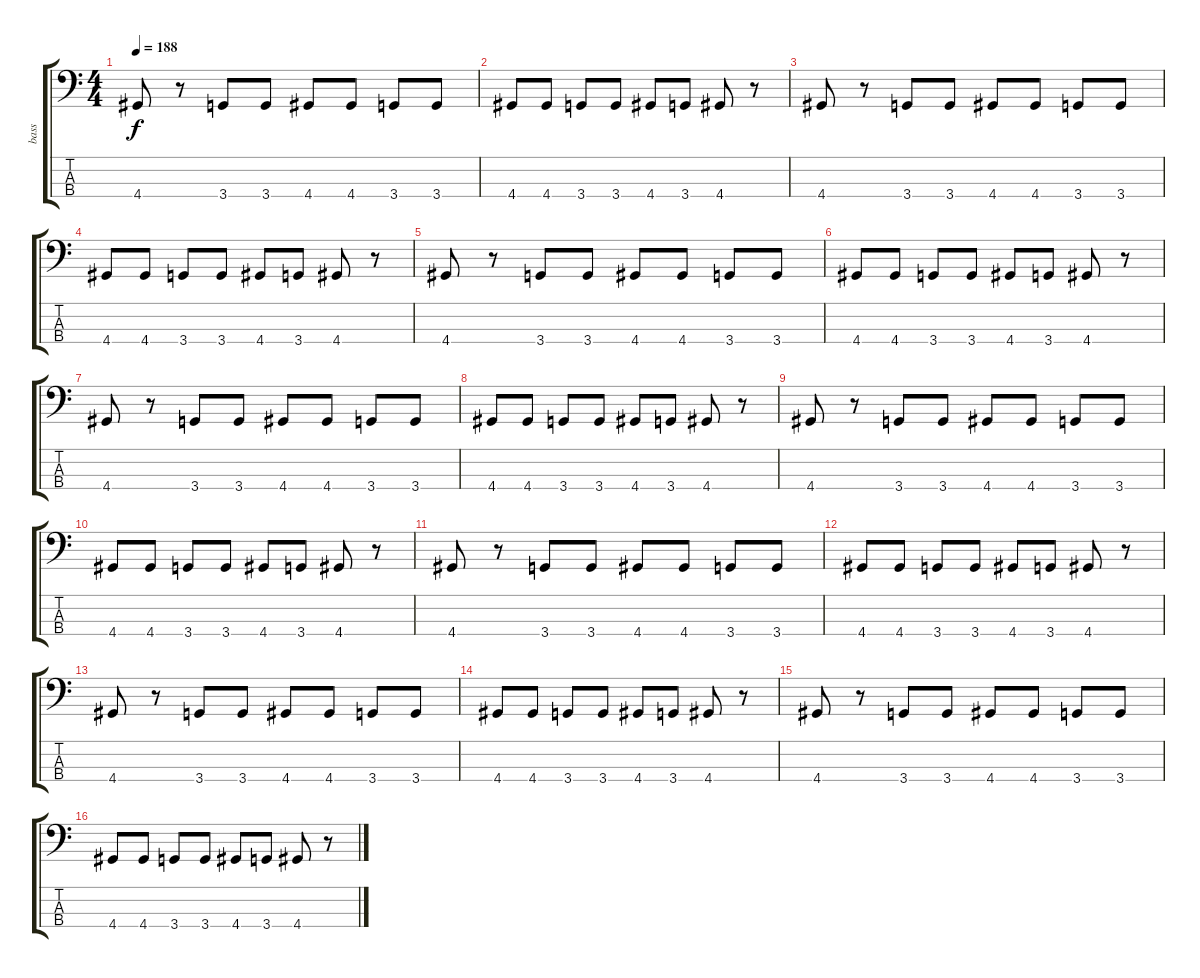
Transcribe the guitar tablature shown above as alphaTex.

\track ("bass" "bass") {instrument electricbassfinger}
\staff {score tabs}
\tuning (G2 D2 A1 E1) {hide}
\ts (4 4)
\tempo 188
\clef f4
\ks c
4.4.8{dy f instrument electricbassfinger} r.8 3.4.8 3.4.8 4.4.8 4.4.8 3.4.8 3.4.8 |
4.4.8 4.4.8 3.4.8 3.4.8 4.4.8 3.4.8 4.4.8 r.8 |
4.4.8 r.8 3.4.8 3.4.8 4.4.8 4.4.8 3.4.8 3.4.8 |
4.4.8 4.4.8 3.4.8 3.4.8 4.4.8 3.4.8 4.4.8 r.8 |
4.4.8 r.8 3.4.8 3.4.8 4.4.8 4.4.8 3.4.8 3.4.8 |
4.4.8 4.4.8 3.4.8 3.4.8 4.4.8 3.4.8 4.4.8 r.8 |
4.4.8 r.8 3.4.8 3.4.8 4.4.8 4.4.8 3.4.8 3.4.8 |
4.4.8 4.4.8 3.4.8 3.4.8 4.4.8 3.4.8 4.4.8 r.8 |
4.4.8 r.8 3.4.8 3.4.8 4.4.8 4.4.8 3.4.8 3.4.8 |
4.4.8 4.4.8 3.4.8 3.4.8 4.4.8 3.4.8 4.4.8 r.8 |
4.4.8 r.8 3.4.8 3.4.8 4.4.8 4.4.8 3.4.8 3.4.8 |
4.4.8 4.4.8 3.4.8 3.4.8 4.4.8 3.4.8 4.4.8 r.8 |
4.4.8 r.8 3.4.8 3.4.8 4.4.8 4.4.8 3.4.8 3.4.8 |
4.4.8 4.4.8 3.4.8 3.4.8 4.4.8 3.4.8 4.4.8 r.8 |
4.4.8 r.8 3.4.8 3.4.8 4.4.8 4.4.8 3.4.8 3.4.8 |
4.4.8 4.4.8 3.4.8 3.4.8 4.4.8 3.4.8 4.4.8 r.8
